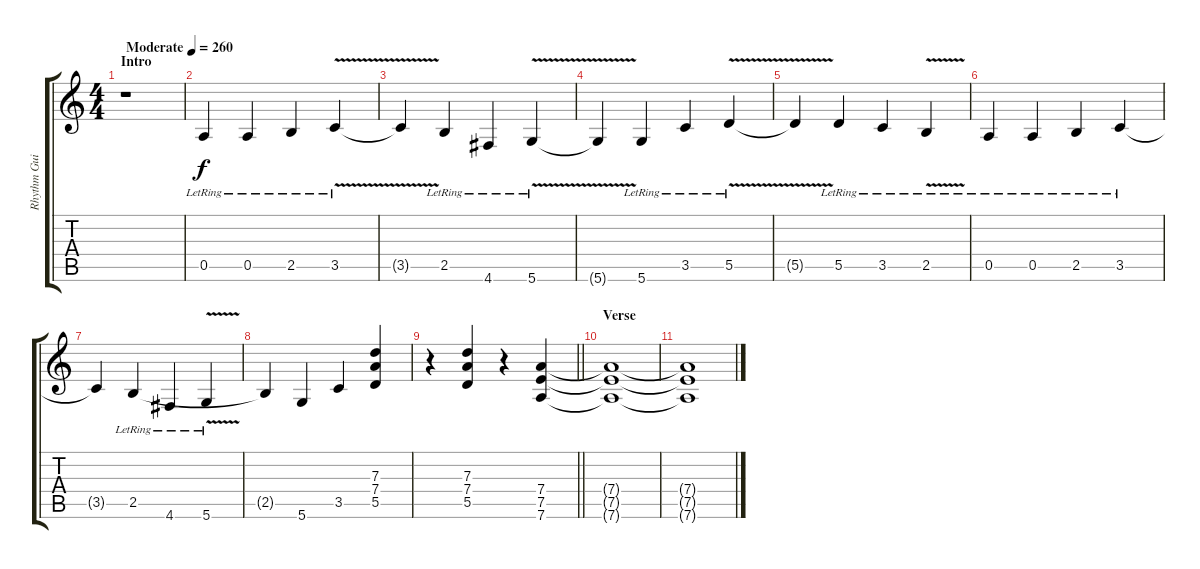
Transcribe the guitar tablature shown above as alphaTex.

\track ("Rhythm Guitar" "Rhythm Gui") {instrument overdrivenguitar}
\staff {score tabs}
\tuning (E4 B3 G3 D3 A2 D2) {hide}
\ts (4 4)
\section ("" "Intro")
\tempo (260 "Moderate")
\clef g2
\ks c
r.1{dy f instrument overdrivenguitar} |
0.5{lr}.4 0.5{lr}.4 2.5{lr}.4 3.5{v lr}.4 |
3.5{t}.4 2.5{lr}.4 4.6{lr}.4 5.6{v lr}.4 |
5.6{t}.4 5.6{lr}.4 3.5{lr}.4 5.5{v lr}.4 |
5.5{t}.4 5.5{lr}.4 3.5{lr}.4 2.5{v lr}.4 |
0.5{lr}.4 0.5{lr}.4 2.5{lr}.4 3.5{lr}.4 |
3.5{t}.4 2.5{lr}.4 4.6{lr}.4 5.6{v lr}.4 |
2.5{t}.4 5.6.4 3.5.4 (7.3 7.4 5.5).4 |
\barLineRight lightlight
r.4 (7.3 7.4 5.5).4 r.4 (7.4 7.5 7.6).4 |
\section ("" "Verse")
(7.4{t} 7.5{t} 7.6{t}).1 |
(7.4{t} 7.5{t} 7.6{t}).1
